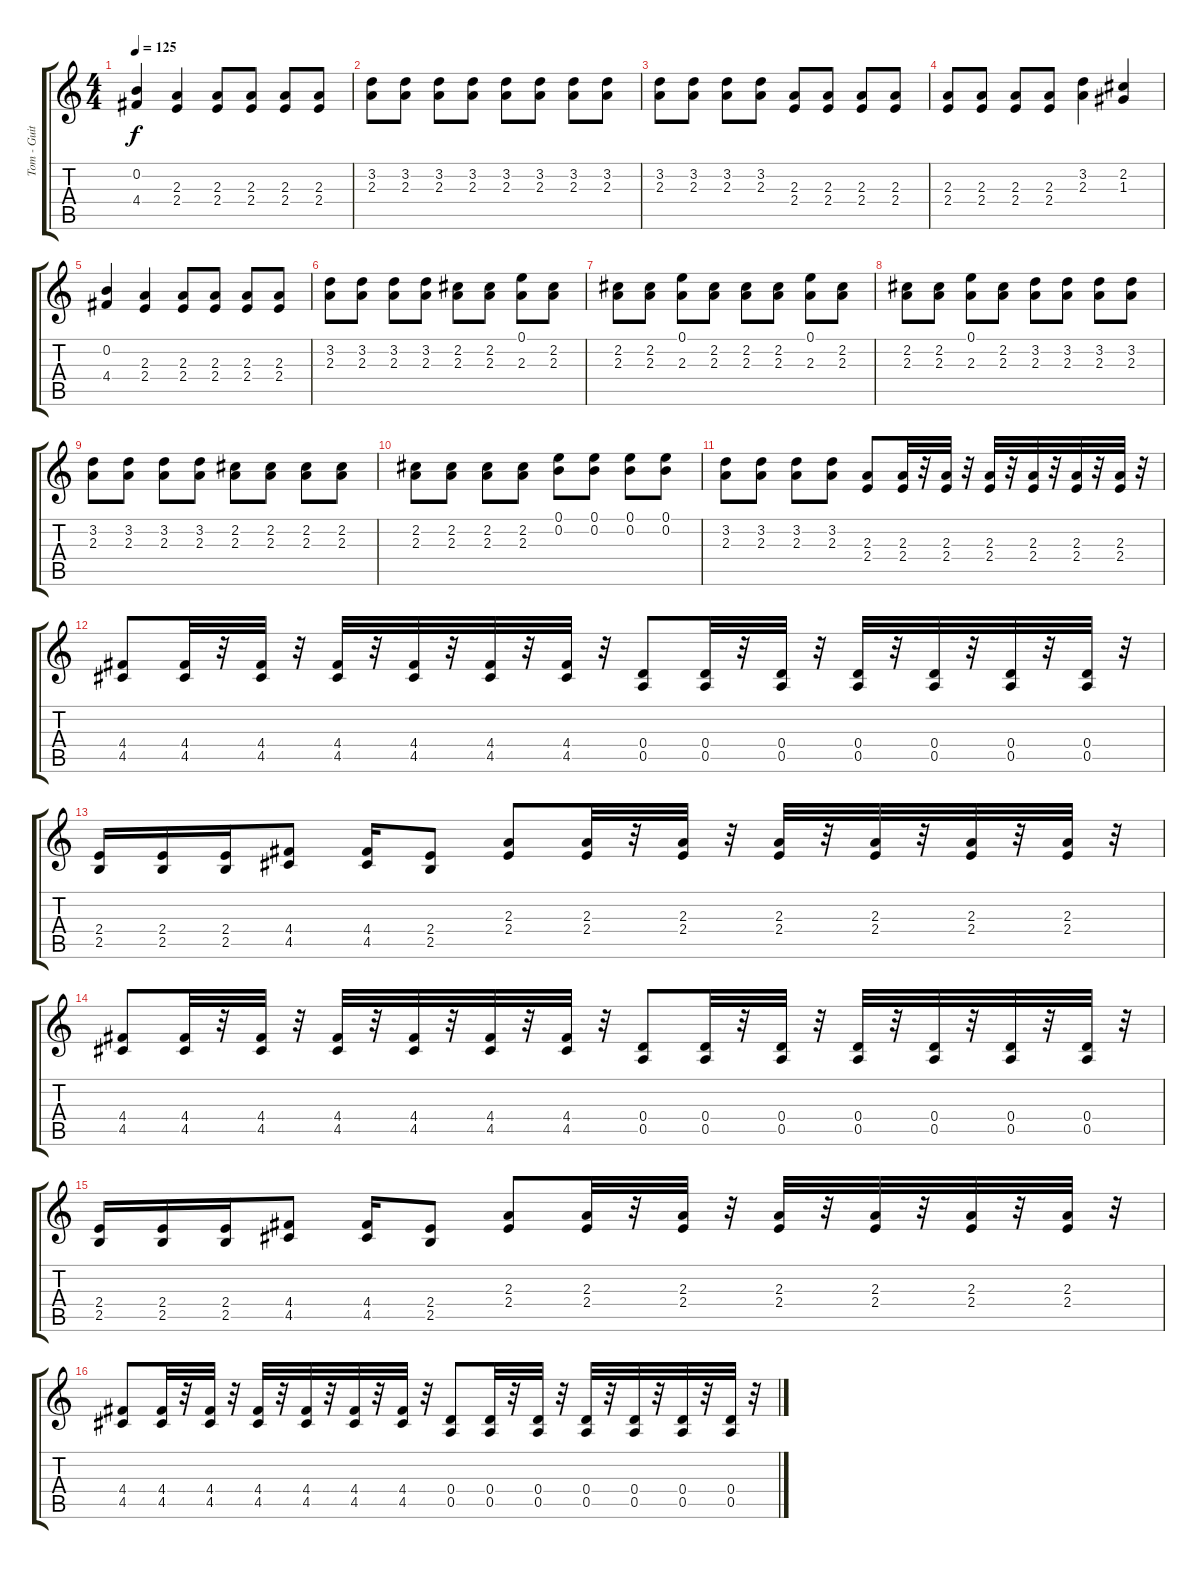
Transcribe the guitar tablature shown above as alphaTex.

\track ("Tom - Guitar" "Tom - Guit") {instrument distortionguitar}
\staff {score tabs}
\tuning (E4 B3 G3 D3 A2 E2) {hide}
\ts (4 4)
\tempo 125
\clef g2
\ks c
(0.2 4.4).4{dy f} (2.3 2.4).4 (2.3 2.4).8 (2.3 2.4).8 (2.3 2.4).8 (2.3 2.4).8 |
(3.2 2.3).8 (3.2 2.3).8 (3.2 2.3).8 (3.2 2.3).8 (3.2 2.3).8 (3.2 2.3).8 (3.2 2.3).8 (3.2 2.3).8 |
(3.2 2.3).8 (3.2 2.3).8 (3.2 2.3).8 (3.2 2.3).8 (2.3 2.4).8 (2.3 2.4).8 (2.3 2.4).8 (2.3 2.4).8 |
(2.3 2.4).8 (2.3 2.4).8 (2.3 2.4).8 (2.3 2.4).8 (3.2 2.3).4 (2.2 1.3).4 |
(0.2 4.4).4 (2.3 2.4).4 (2.3 2.4).8 (2.3 2.4).8 (2.3 2.4).8 (2.3 2.4).8 |
(3.2 2.3).8 (3.2 2.3).8 (3.2 2.3).8 (3.2 2.3).8 (2.2 2.3).8 (2.2 2.3).8 (0.1 2.3).8 (2.2 2.3).8 |
(2.2 2.3).8 (2.2 2.3).8 (0.1 2.3).8 (2.2 2.3).8 (2.2 2.3).8 (2.2 2.3).8 (0.1 2.3).8 (2.2 2.3).8 |
(2.2 2.3).8 (2.2 2.3).8 (0.1 2.3).8 (2.2 2.3).8 (3.2 2.3).8 (3.2 2.3).8 (3.2 2.3).8 (3.2 2.3).8 |
(3.2 2.3).8 (3.2 2.3).8 (3.2 2.3).8 (3.2 2.3).8 (2.2 2.3).8 (2.2 2.3).8 (2.2 2.3).8 (2.2 2.3).8 |
(2.2 2.3).8 (2.2 2.3).8 (2.2 2.3).8 (2.2 2.3).8 (0.1 0.2).8 (0.1 0.2).8 (0.1 0.2).8 (0.1 0.2).8 |
(3.2 2.3).8 (3.2 2.3).8 (3.2 2.3).8 (3.2 2.3).8 (2.3 2.4).8 (2.3 2.4).32 r.32 (2.3 2.4).32 r.32 (2.3 2.4).32 r.32 (2.3 2.4).32 r.32 (2.3 2.4).32 r.32 (2.3 2.4).32 r.32 |
(4.4 4.5).8 (4.4 4.5).32 r.32 (4.4 4.5).32 r.32 (4.4 4.5).32 r.32 (4.4 4.5).32 r.32 (4.4 4.5).32 r.32 (4.4 4.5).32 r.32 (0.4 0.5).8 (0.4 0.5).32 r.32 (0.4 0.5).32 r.32 (0.4 0.5).32 r.32 (0.4 0.5).32 r.32 (0.4 0.5).32 r.32 (0.4 0.5).32 r.32 |
(2.4 2.5).16 (2.4 2.5).16 (2.4 2.5).16 (4.4 4.5).8 (4.4 4.5).16 (2.4 2.5).8 (2.3 2.4).8 (2.3 2.4).32 r.32 (2.3 2.4).32 r.32 (2.3 2.4).32 r.32 (2.3 2.4).32 r.32 (2.3 2.4).32 r.32 (2.3 2.4).32 r.32 |
(4.4 4.5).8 (4.4 4.5).32 r.32 (4.4 4.5).32 r.32 (4.4 4.5).32 r.32 (4.4 4.5).32 r.32 (4.4 4.5).32 r.32 (4.4 4.5).32 r.32 (0.4 0.5).8 (0.4 0.5).32 r.32 (0.4 0.5).32 r.32 (0.4 0.5).32 r.32 (0.4 0.5).32 r.32 (0.4 0.5).32 r.32 (0.4 0.5).32 r.32 |
(2.4 2.5).16 (2.4 2.5).16 (2.4 2.5).16 (4.4 4.5).8 (4.4 4.5).16 (2.4 2.5).8 (2.3 2.4).8 (2.3 2.4).32 r.32 (2.3 2.4).32 r.32 (2.3 2.4).32 r.32 (2.3 2.4).32 r.32 (2.3 2.4).32 r.32 (2.3 2.4).32 r.32 |
(4.4 4.5).8 (4.4 4.5).32 r.32 (4.4 4.5).32 r.32 (4.4 4.5).32 r.32 (4.4 4.5).32 r.32 (4.4 4.5).32 r.32 (4.4 4.5).32 r.32 (0.4 0.5).8 (0.4 0.5).32 r.32 (0.4 0.5).32 r.32 (0.4 0.5).32 r.32 (0.4 0.5).32 r.32 (0.4 0.5).32 r.32 (0.4 0.5).32 r.32
